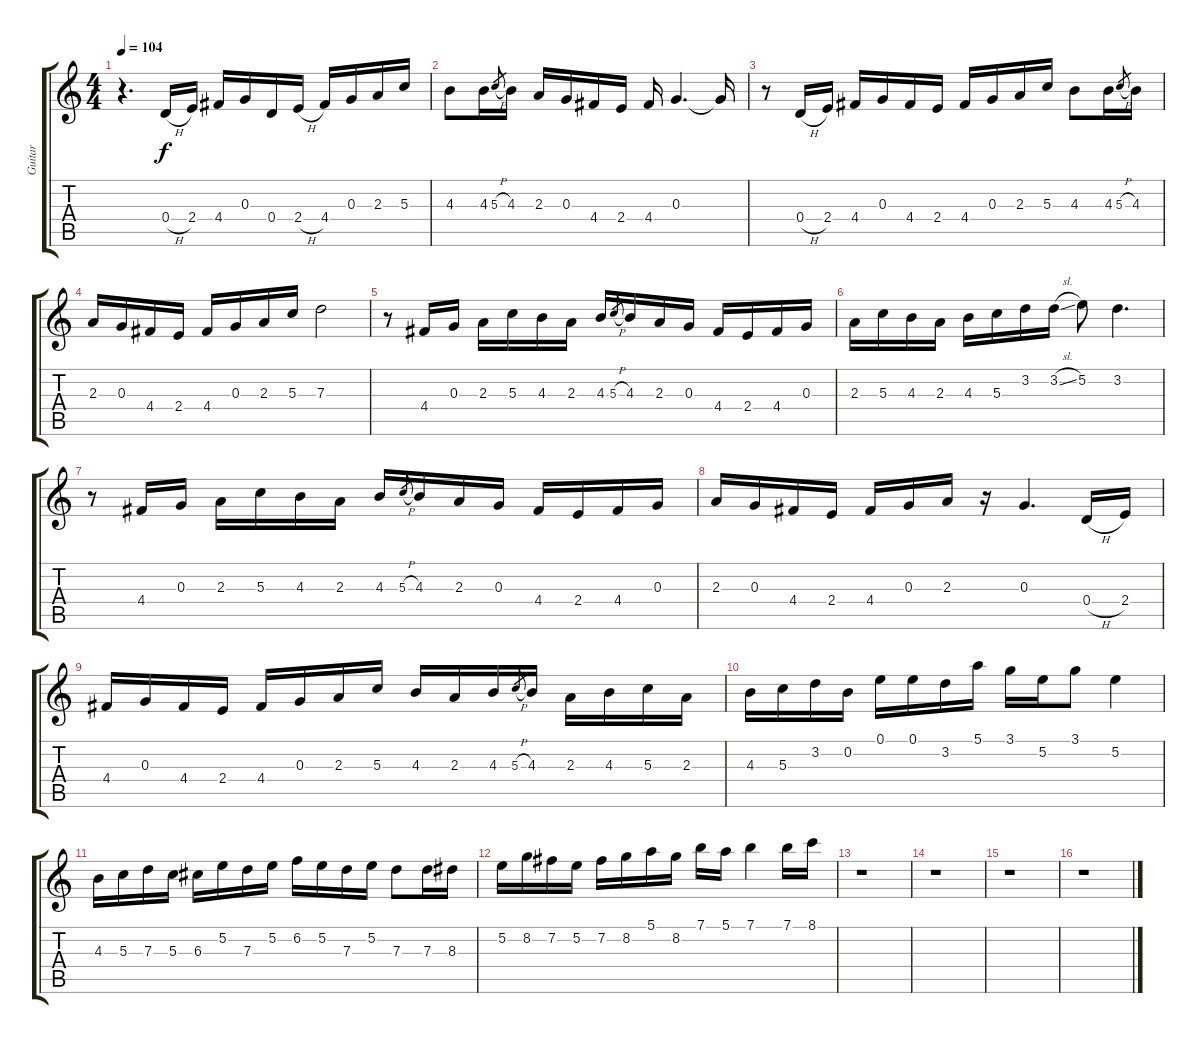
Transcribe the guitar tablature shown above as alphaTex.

\track ("Guitar" "Guitar") {instrument electricguitarjazz}
\staff {score tabs}
\tuning (E4 B3 G3 D3 A2 E2) {hide}
\ts (4 4)
\tempo 104
\clef g2
\ks c
r.4{d dy f} 0.4{h}.16 2.4.16 4.4.16 0.3.16 0.4.16 2.4{h}.16 4.4.16 0.3.16 2.3.16 5.3.16 |
4.3.8 4.3.16 5.3{h}.8{gr} 4.3.16 2.3.16 0.3.16 4.4.16 2.4.16 4.4.16 0.3.4{d} 0.3{t}.16 |
r.8 0.4{h}.16 2.4.16 4.4.16 0.3.16 4.4.16 2.4.16 4.4.16 0.3.16 2.3.16 5.3.16 4.3.8 4.3.16 5.3{h}.8{gr} 4.3.16 |
2.3.16 0.3.16 4.4.16 2.4.16 4.4.16 0.3.16 2.3.16 5.3.16 7.3.2 |
r.8 4.4.16 0.3.16 2.3.16 5.3.16 4.3.16 2.3.16 4.3.16 5.3{h}.8{gr} 4.3.16 2.3.16 0.3.16 4.4.16 2.4.16 4.4.16 0.3.16 |
2.3.16 5.3.16 4.3.16 2.3.16 4.3.16 5.3.16 3.2.16 3.2{sl}.16 5.2.8 3.2.4{d} |
r.8 4.4.16 0.3.16 2.3.16 5.3.16 4.3.16 2.3.16 4.3.16 5.3{h}.8{gr} 4.3.16 2.3.16 0.3.16 4.4.16 2.4.16 4.4.16 0.3.16 |
2.3.16 0.3.16 4.4.16 2.4.16 4.4.16 0.3.16 2.3.16 r.16 0.3.4{d} 0.4{h}.16 2.4.16 |
4.4.16 0.3.16 4.4.16 2.4.16 4.4.16 0.3.16 2.3.16 5.3.16 4.3.16 2.3.16 4.3.16 5.3{h}.8{gr} 4.3.16 2.3.16 4.3.16 5.3.16 2.3.16 |
4.3.16 5.3.16 3.2.16 0.2.16 0.1.16 0.1.16 3.2.16 5.1.16 3.1.16 5.2.16 3.1.8 5.2.4 |
4.3.16 5.3.16 7.3.16 5.3.16 6.3.16 5.2.16 7.3.16 5.2.16 6.2.16 5.2.16 7.3.16 5.2.16 7.3.8 7.3.16 8.3.16 |
5.2.16 8.2.16 7.2.16 5.2.16 7.2.16 8.2.16 5.1.16 8.2.16 7.1.16 5.1.16 7.1.4 7.1.16 8.1.16 |
r.1 |
r.1 |
r.1 |
r.1
